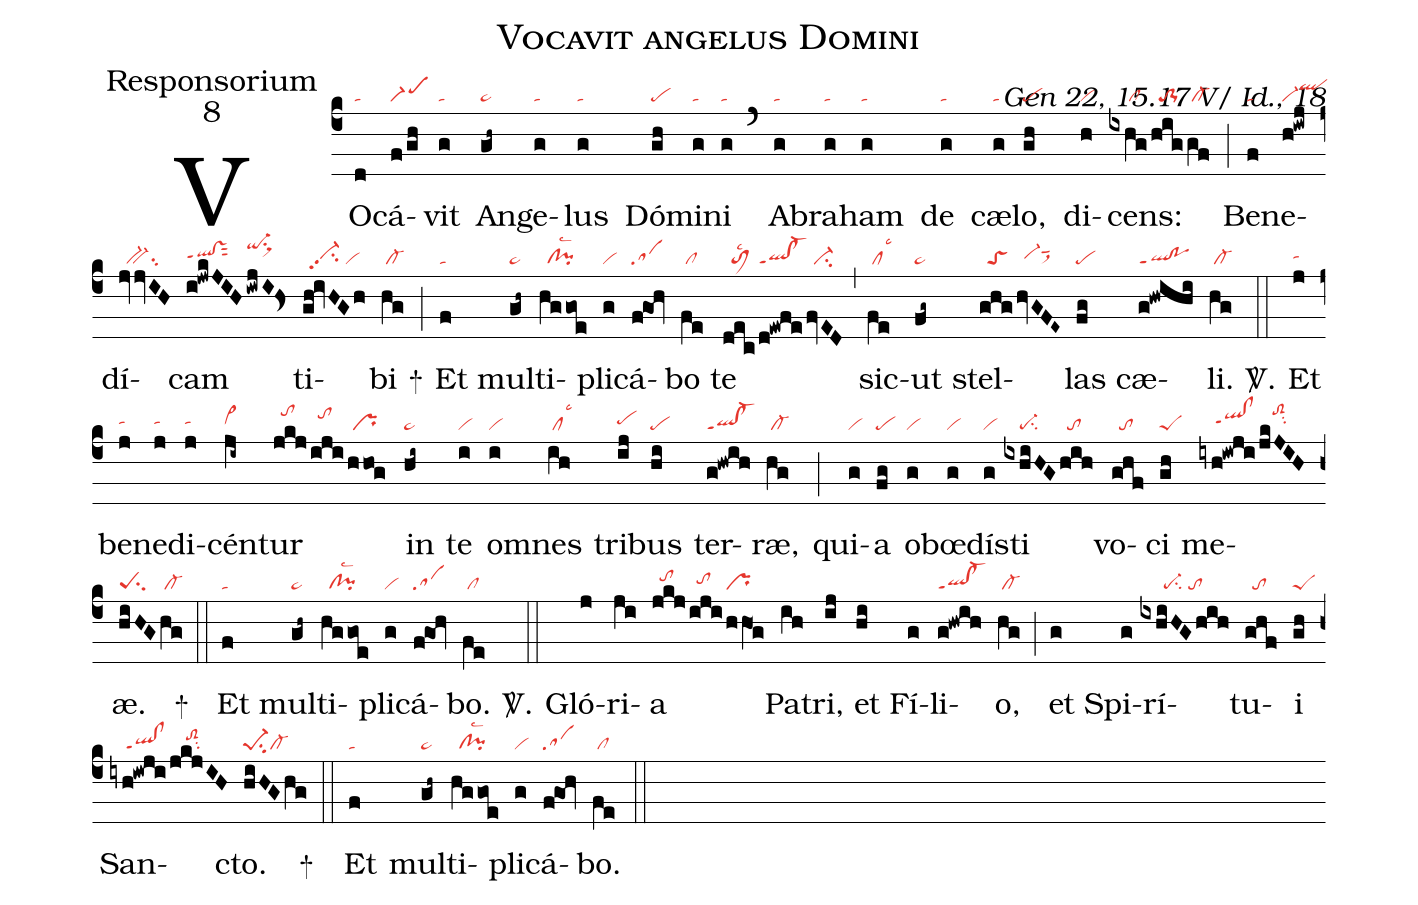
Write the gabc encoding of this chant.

name:Vocavit angelus Domini;
office-part:Responsorium;
mode:8;
commentary:Gen 22, 15.17 V/ Id., 18;
nabc-lines:1;
%%
(c4)
VO(d|ta)cá(f/gh|scM1)vit(g|ta) An(gh~|pe~)ge(g|ta)lus(g|ta) Dó(gh|pe)mi(g|ta)ni(g|ta) (`)
A(g|ta)bra(g|ta)ham(g|ta) de(g|ta) cæ(g|ta)lo,(gh|pe) di(h|vi)cens:(ixhg|/////cl|/hig|//to-1|gf|/cl-) (;)
Be(f|ta)ne(h!iwj|vi-qlhj)dí(jvjvIH|//bv-su2)cam(i!jwkJIH|qlhh!vshhppt1sut2|/iwjI!Hs>|qi-hksu1sux1) ti(gh!ivHGh|//vi-hhpp2su2/vi)bi(hg|/cl-) +(;)
Et(f|ta) mul(gh~|pe~)ti(hggoe|//cl!pilsc2)pli(g|vi)cá(fgOh|sa)bo(fe|/cl) te(dec|//toM1lsc2|/d!ewfe|ql!cl-ppt1|/fvED|//ci-) (,)
sic(fe|/cllsc3)ut(fg~|pe~) stel(ghg|//toS|/hvGFE~|//vi-hhsut1sux1)las(fg|pe) cæ(g!hwihi|ql!poppt1)li.(hg|/cl-) <sp>V/</sp>.(::)
Et(j|tahh) be(j|tahh)ne(j|tahh)di(j|tahh)cén(ji~|cl~hh)tur(jkj|//tohk|/iji|//tohj|/hhog|/pr) in(hi~|pe~) te(i|vi) om(i|vi)nes(ih|/cllsc3) tri(ij|pehh)bus(hi|pe) ter(g!hwih|ql!cl-ppt1)ræ,(hg|/cl-) (;)
qui(g|vi)a(fg|pe) ob(g|vi)œ(g|vi)dís(g|vi)ti(ixhiHG|////pe-su2|hih|//to) vo(ghf|//to)ci(gh|peS) me(iyh!iwji|////qlhh!clhhppt1|/jkJIH|///toS2hksu2)æ.(hi/HG|peSsu2|hg|/cl-) +(::)
Et(f|ta) mul(gh~|pe~)ti(hggoe|//cl!pilsc2)pli(g|vi)cá(fgOh|sa)bo.(fe|/cl) <sp>V/</sp>.(::)
Gló(j)ri(ji)a(jkj|//tohi|/iji|//tohh|/hhO1g|pr) Pa(ih)tri,(ij) et(hi) Fí(g)li(g!hwih|ql!cl-ppt1)o,(hg|/cl-) (;)
et(g) Spi(g)rí(ixhiHGhih|//////pe-su2/to)tu(ghf|//to)i(gh|peS) San(iyh!iwji|////ql!clppt1|/jkjIH|////toS2hisu2)cto.(hiHGhg|pe-1su2cl-) +(::)
Et(f|ta) mul(gh~|pe~)ti(hggoe|//cl!pilsc2)pli(g|vi)cá(fgOh|sa)bo.(fe|/cl) (::)
